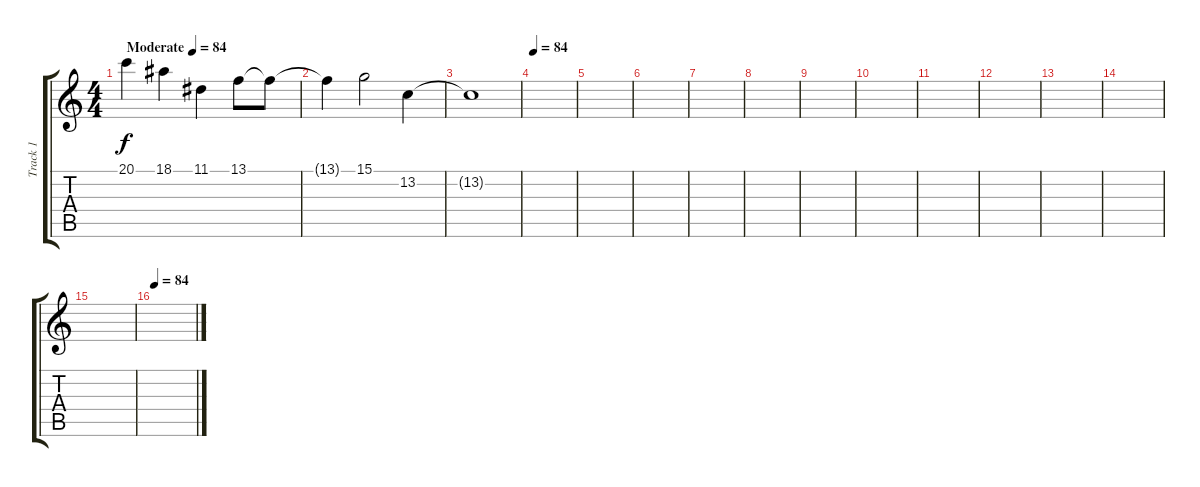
\track ("Track 1" "Track 1") {instrument stringensemble1}
\staff {score tabs}
\tuning (E4 B3 G3 D3 A2 E2) {hide}
\ts (4 4)
\tempo (84 "Moderate")
\tempo 105
\tempo (84 "Moderate")
\clef g2
\ks c
20.1.4{dy f instrument stringensemble1} 18.1.4 11.1.4 13.1.8 13.1{t}.8 |
13.1{t}.4 15.1.2 13.2.4 |
13.2{t}.1 |
\tempo 84
|
|
|
|
|
|
|
|
|
|
|
|
\tempo 84
